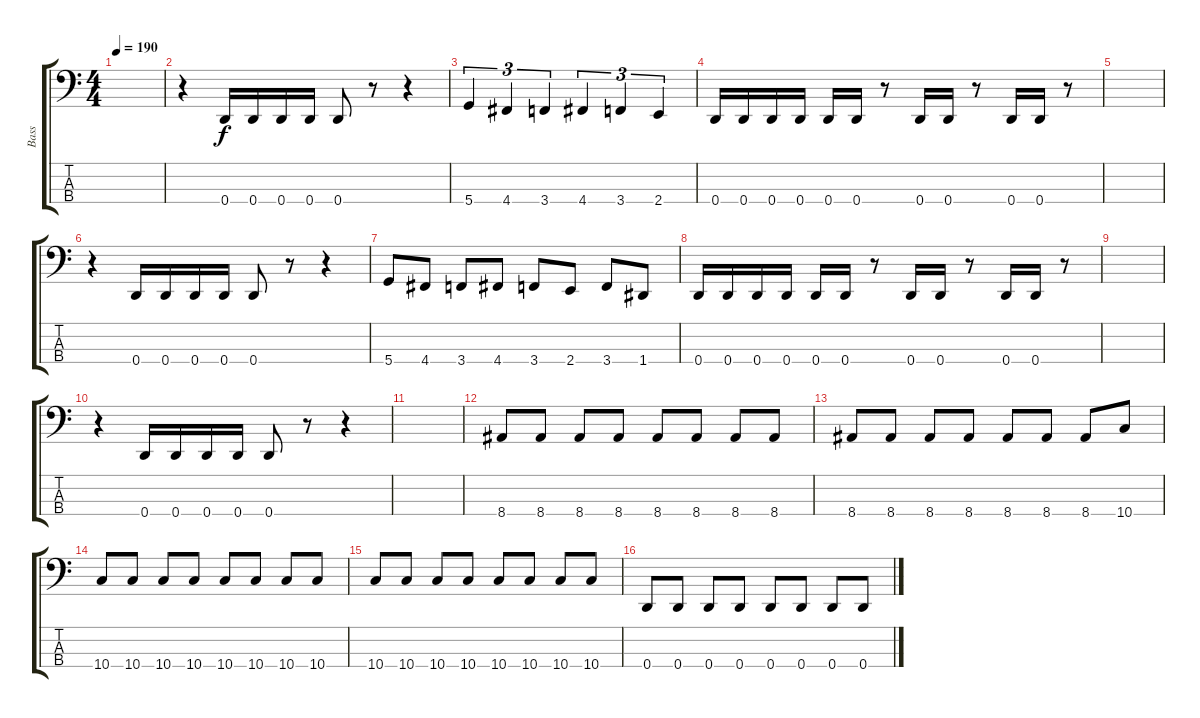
\track ("Bass" "Bass") {instrument electricbasspick}
\staff {score tabs}
\tuning (G2 D2 A1 D1) {hide}
\ts (4 4)
\tempo 190
\clef f4
\ks c
|
r.4 0.4.16 0.4.16 0.4.16 0.4.16 0.4.8 r.8 r.4 |
5.4.4{tu (3 2)} 4.4.4{tu (3 2)} 3.4.4{tu (3 2)} 4.4.4{tu (3 2)} 3.4.4{tu (3 2)} 2.4.4{tu (3 2)} |
0.4.16 0.4.16 0.4.16 0.4.16 0.4.16 0.4.16 r.8 0.4.16 0.4.16 r.8 0.4.16 0.4.16 r.8 |
|
r.4 0.4.16 0.4.16 0.4.16 0.4.16 0.4.8 r.8 r.4 |
5.4.8 4.4.8 3.4.8 4.4.8 3.4.8 2.4.8 3.4.8 1.4.8 |
0.4.16 0.4.16 0.4.16 0.4.16 0.4.16 0.4.16 r.8 0.4.16 0.4.16 r.8 0.4.16 0.4.16 r.8 |
|
r.4 0.4.16 0.4.16 0.4.16 0.4.16 0.4.8 r.8 r.4 |
|
8.4.8 8.4.8 8.4.8 8.4.8 8.4.8 8.4.8 8.4.8 8.4.8 |
8.4.8 8.4.8 8.4.8 8.4.8 8.4.8 8.4.8 8.4.8 10.4.8 |
10.4.8 10.4.8 10.4.8 10.4.8 10.4.8 10.4.8 10.4.8 10.4.8 |
10.4.8 10.4.8 10.4.8 10.4.8 10.4.8 10.4.8 10.4.8 10.4.8 |
0.4.8 0.4.8 0.4.8 0.4.8 0.4.8 0.4.8 0.4.8 0.4.8
